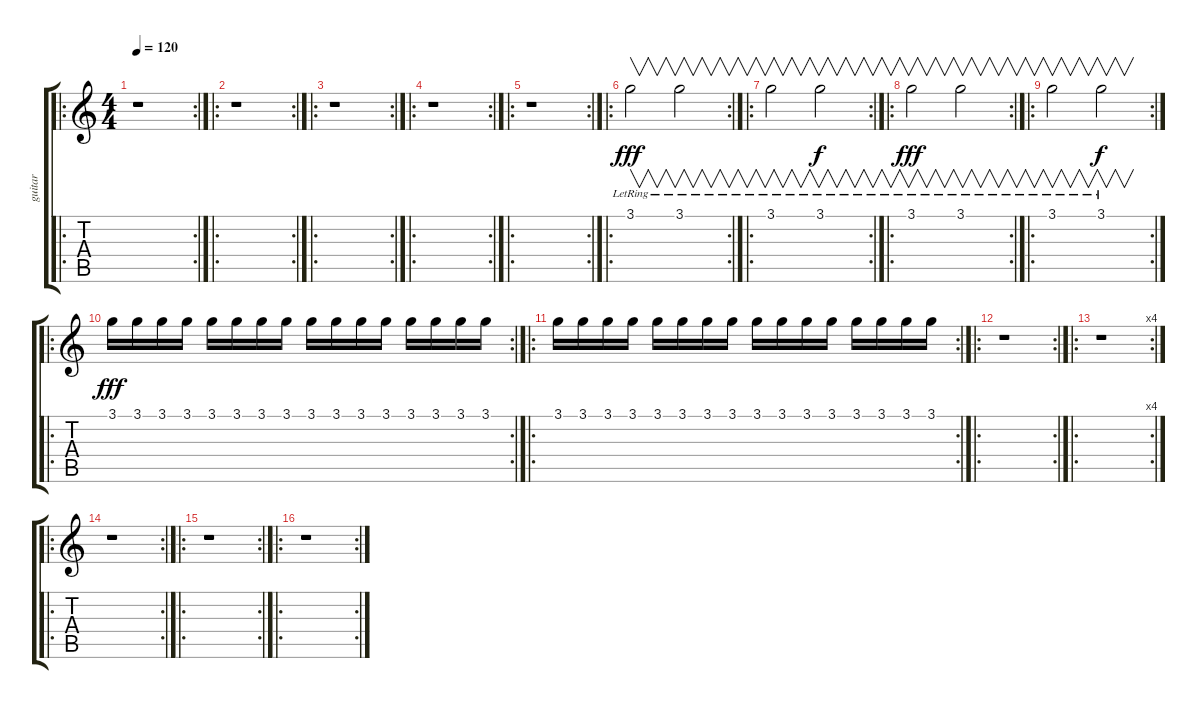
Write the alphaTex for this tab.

\track ("guitar" "guitar") {instrument overdrivenguitar}
\staff {score tabs}
\tuning (E4 B3 G3 D3 A2 E2) {hide}
\ro
\rc 2
\ts (4 4)
\tempo 120
\clef g2
\ks c
r.1{dy fff instrument overdrivenguitar} |
\ro
\rc 2
r.1 |
\ro
\rc 2
r.1 |
\ro
\rc 2
r.1 |
\ro
\rc 2
r.1 |
\ro
\rc 2
3.1{lr}.2{v} 3.1{lr}.2{v} |
\ro
\rc 2
3.1{lr}.2{v} 3.1{lr}.2{v dy f} |
\ro
\rc 2
3.1{lr}.2{v dy fff} 3.1{lr}.2{v} |
\ro
\rc 2
3.1{lr}.2{v} 3.1{lr}.2{v dy f} |
\ro
\rc 2
3.1.16{dy fff} 3.1.16 3.1.16 3.1.16 3.1.16 3.1.16 3.1.16 3.1.16 3.1.16 3.1.16 3.1.16 3.1.16 3.1.16 3.1.16 3.1.16 3.1.16 |
\ro
\rc 2
3.1.16 3.1.16 3.1.16 3.1.16 3.1.16 3.1.16 3.1.16 3.1.16 3.1.16 3.1.16 3.1.16 3.1.16 3.1.16 3.1.16 3.1.16 3.1.16 |
\ro
\rc 2
r.1 |
\ro
\rc 4
r.1 |
\ro
\rc 2
r.1 |
\ro
\rc 2
r.1 |
\ro
\rc 2
r.1
